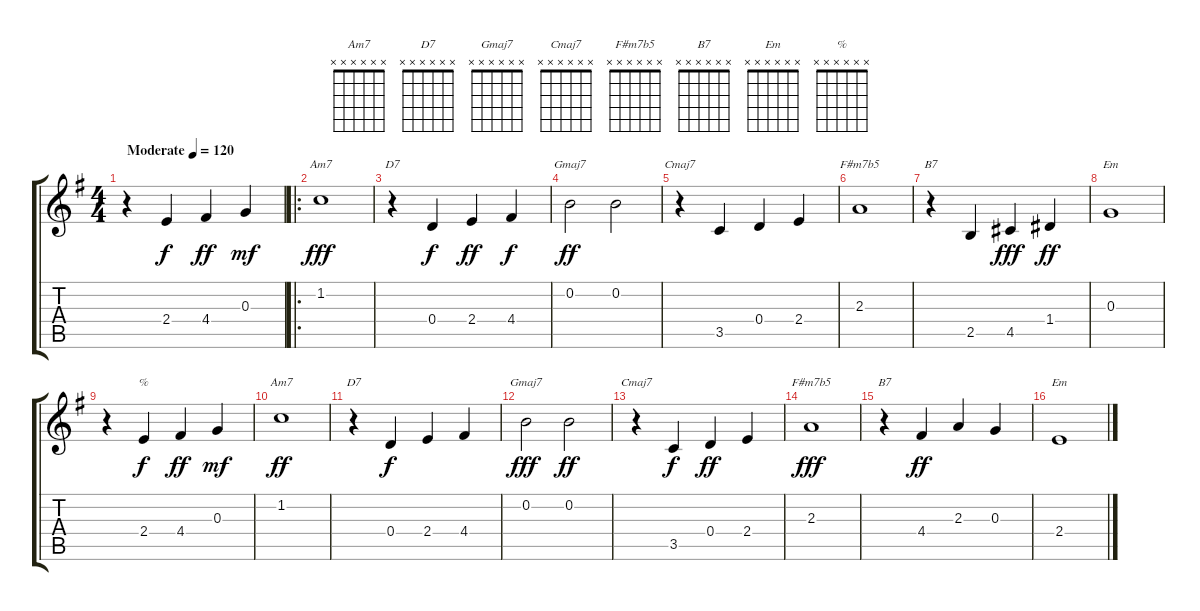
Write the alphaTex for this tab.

\track "" {instrument acousticguitarnylon}
\staff {score tabs}
\tuning (E4 B3 G3 D3 A2 E2) {hide}
\chord ("Am7" 0 1 0 2 0 x)
\chord ("D7" 2 1 2 0 x x)
\chord ("Gmaj7" 2 0 0 0 x 3)
\chord ("Cmaj7" 0 0 0 2 3 x)
\chord ("F#m7b5" 5 5 5 4 x x)
\chord ("B7" 2 0 2 1 2 x)
\chord ("Em" 0 0 0 2 2 0)
\chord ("%" x x x x x x)
\chord ("Am7" x x x x x x)
\chord ("D7" x x x x x x)
\chord ("Gmaj7" x x x x x x)
\chord ("Cmaj7" x x x x x x)
\chord ("F#m7b5" x x x x x x)
\chord ("B7" x x x x x x)
\chord ("Em" x x x x x x)
\ts (4 4)
\tempo (120 "Moderate")
\clef g2
\ks g
r.4{dy f instrument acousticguitarnylon} 2.4.4 4.4.4{dy ff} 0.3.4{dy mf} |
\ro
1.2.1{ch "Am7" dy fff} |
r.4{ch "D7"} 0.4.4{dy f} 2.4.4{dy ff} 4.4.4{dy f} |
0.2.2{ch "Gmaj7" dy ff} 0.2.2 |
r.4{ch "Cmaj7"} 3.5.4 0.4.4 2.4.4 |
2.3.1{ch "F#m7b5"} |
r.4{ch "B7"} 2.5.4 4.5.4{dy fff} 1.4.4{dy ff} |
0.3.1{ch "Em"} |
r.4 2.4.4{ch "%" dy f} 4.4.4{dy ff} 0.3.4{dy mf} |
1.2.1{ch "Am7" dy ff} |
r.4{ch "D7"} 0.4.4{dy f} 2.4.4 4.4.4 |
0.2.2{ch "Gmaj7" dy fff} 0.2.2{dy ff} |
r.4{ch "Cmaj7"} 3.5.4{dy f} 0.4.4{dy ff} 2.4.4 |
2.3.1{ch "F#m7b5" dy fff} |
r.4{ch "B7"} 4.4.4{dy ff} 2.3.4 0.3.4 |
2.4.1{ch "Em"}
